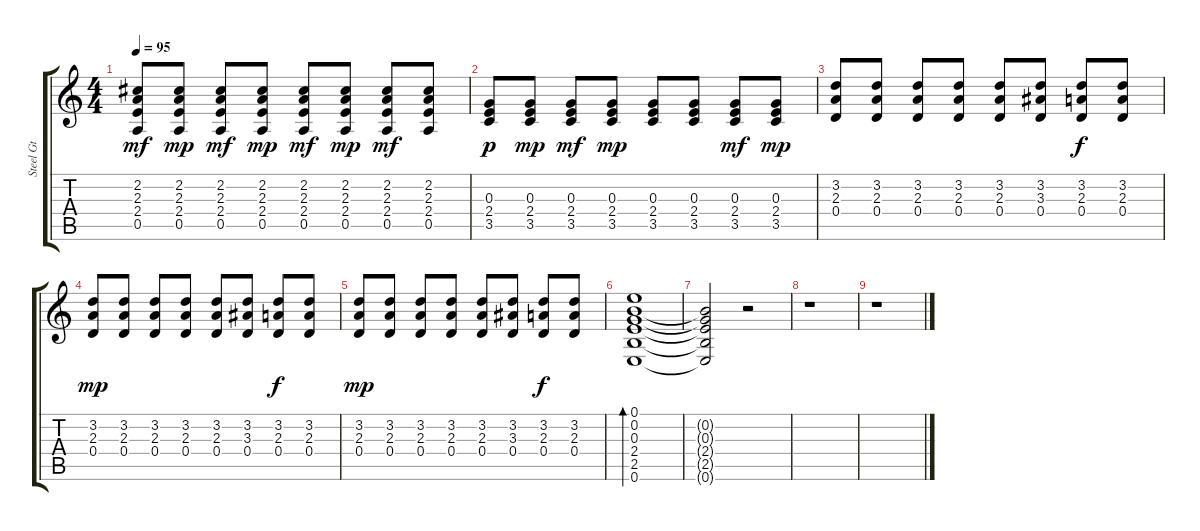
\track ("Steel Gt" "Steel Gt") {instrument acousticguitarsteel}
\staff {score tabs}
\tuning (E4 B3 G3 D3 A2 E2) {hide}
\ts (4 4)
\tempo 95
\clef g2
\ks c
(2.2 2.3 2.4 0.5).8{dy mf} (2.2 2.3 2.4 0.5).8{dy mp} (2.2 2.3 2.4 0.5).8{dy mf} (2.2 2.3 2.4 0.5).8{dy mp} (2.2 2.3 2.4 0.5).8{dy mf} (2.2 2.3 2.4 0.5).8{dy mp} (2.2 2.3 2.4 0.5).8{dy mf} (2.2 2.3 2.4 0.5).8 |
(0.3 2.4 3.5).8{dy p} (0.3 2.4 3.5).8{dy mp} (0.3 2.4 3.5).8{dy mf} (0.3 2.4 3.5).8{dy mp} (0.3 2.4 3.5).8 (0.3 2.4 3.5).8 (0.3 2.4 3.5).8{dy mf} (0.3 2.4 3.5).8{dy mp} |
(3.2 2.3 0.4).8 (3.2 2.3 0.4).8 (3.2 2.3 0.4).8 (3.2 2.3 0.4).8 (3.2 2.3 0.4).8 (3.2 3.3 0.4).8 (3.2 2.3 0.4).8{dy f} (3.2 2.3 0.4).8 |
(3.2 2.3 0.4).8{dy mp} (3.2 2.3 0.4).8 (3.2 2.3 0.4).8 (3.2 2.3 0.4).8 (3.2 2.3 0.4).8 (3.2 3.3 0.4).8 (3.2 2.3 0.4).8{dy f} (3.2 2.3 0.4).8 |
(3.2 2.3 0.4).8{dy mp} (3.2 2.3 0.4).8 (3.2 2.3 0.4).8 (3.2 2.3 0.4).8 (3.2 2.3 0.4).8 (3.2 3.3 0.4).8 (3.2 2.3 0.4).8{dy f} (3.2 2.3 0.4).8 |
(0.1 0.2 0.3 2.4 2.5 0.6).1{bd 240} |
(0.2{t} 0.3{t} 2.4{t} 2.5{t} 0.6{t}).2 r.2 |
r.1 |
r.1
